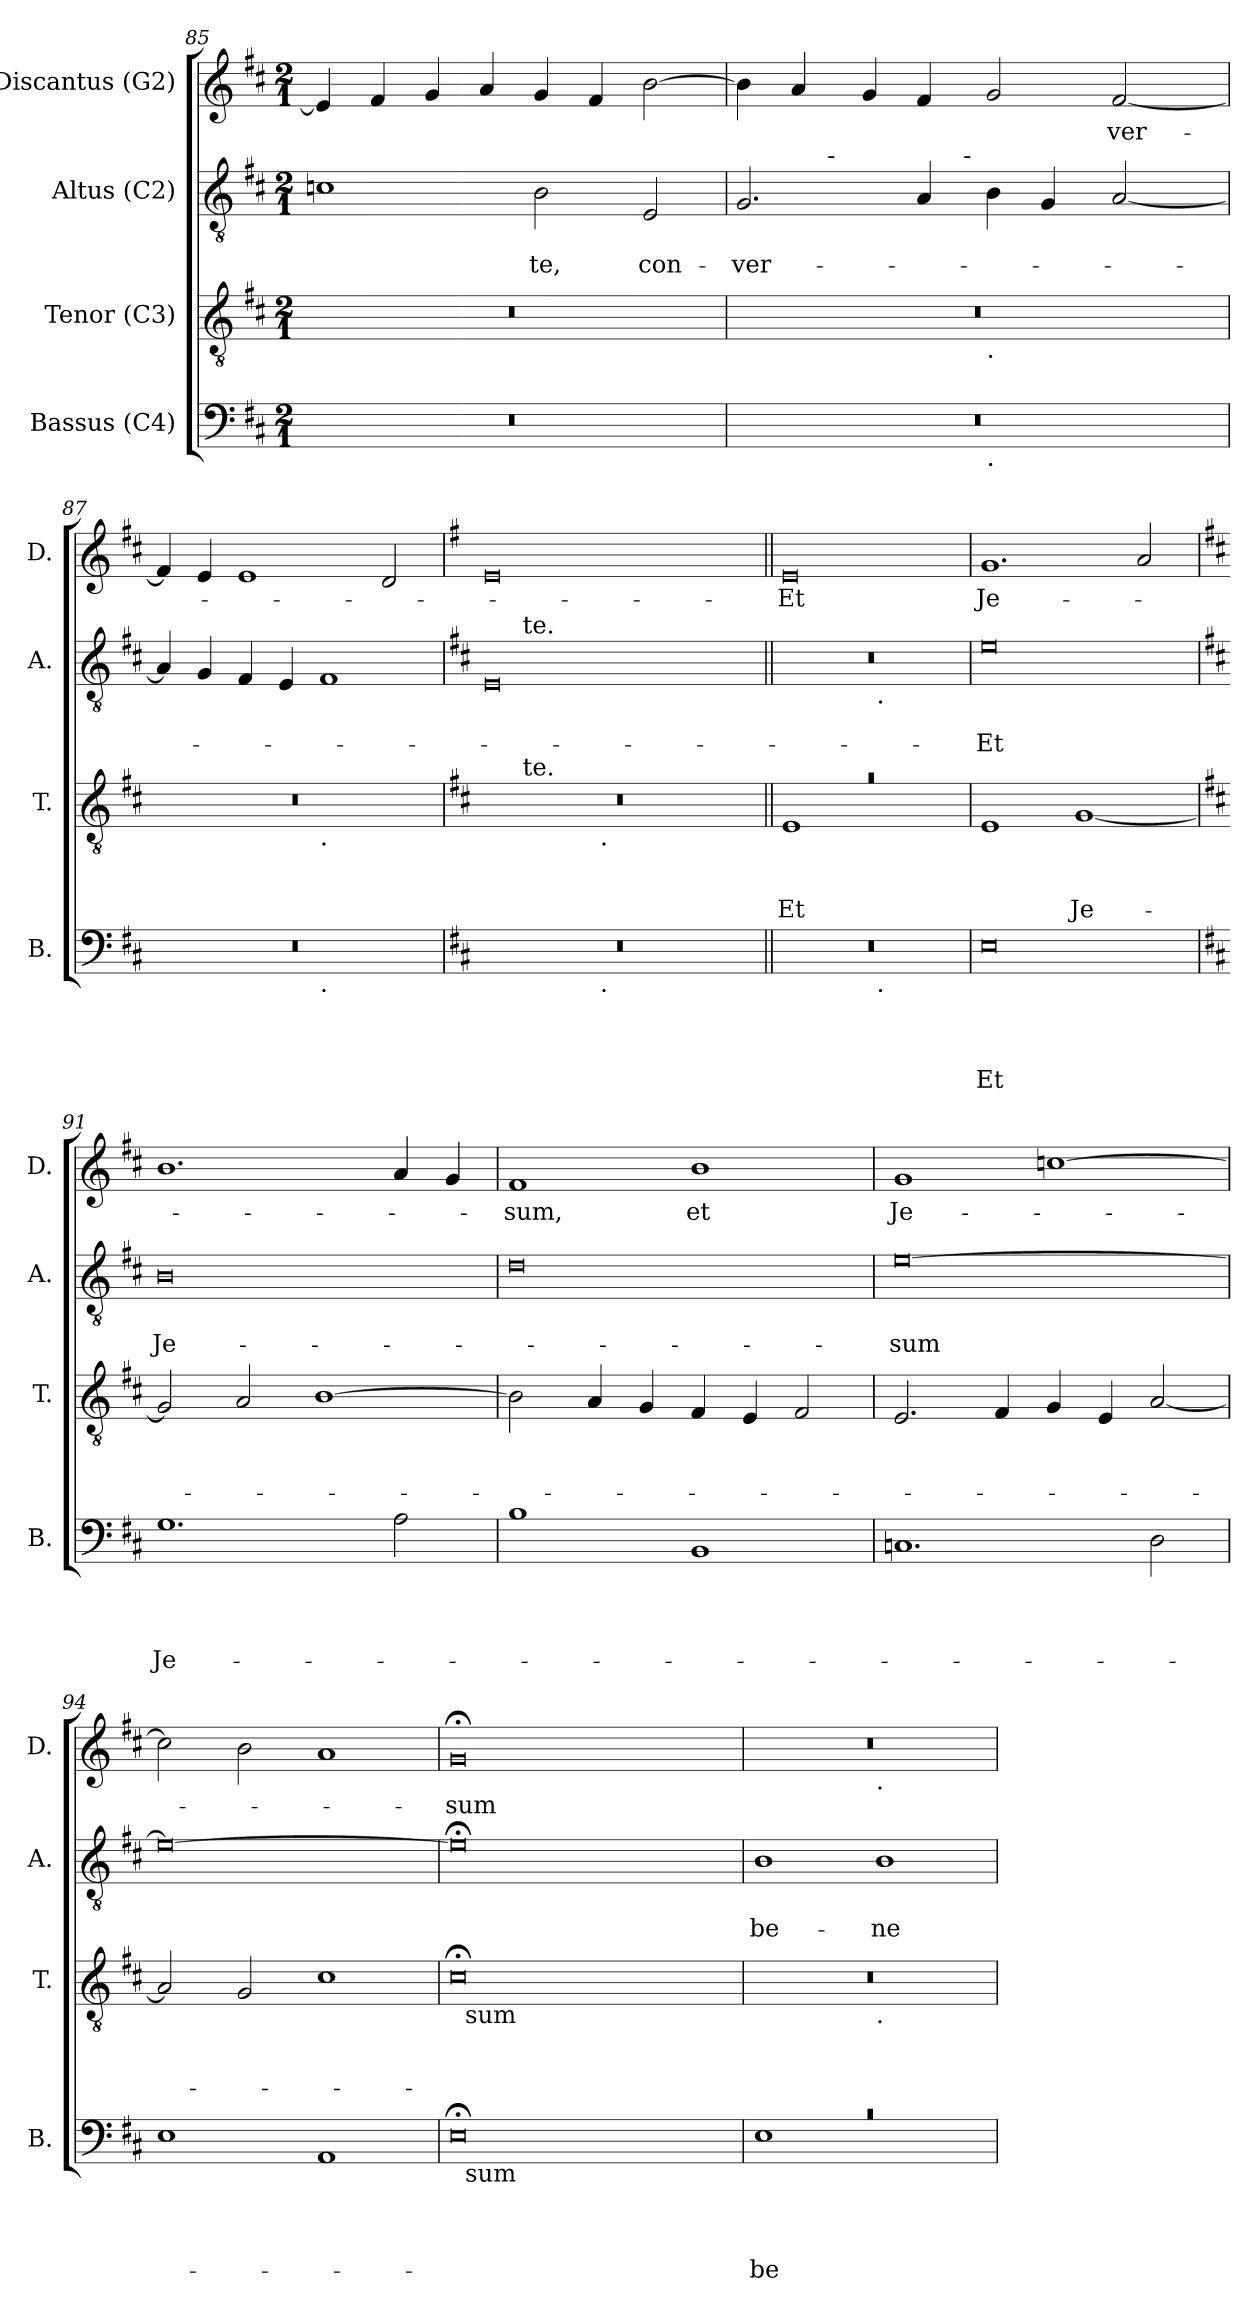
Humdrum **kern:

**kern	**text	**text	**text	**text	**kern	**text	**text	**text	**kern	**text	**text	**kern	**text
*part4	*part4	*part4	*part4	*part4	*part3	*part3	*part3	*part3	*part2	*part2	*part2	*part1	*part1
*staff4	*staff4	*staff4	*staff4	*staff4	*staff3	*staff3	*staff3	*staff3	*staff2	*staff2	*staff2	*staff1	*staff1
*I"Bassus (C4)	*	*	*	*	*I"Tenor (C3)	*	*	*	*I"Altus (C2)	*	*	*I"Discantus (G2)	*
*I'B.	*	*	*	*	*I'T.	*	*	*	*I'A.	*	*	*I'D.	*
*clefF4	*	*	*	*	*clefGv2	*	*	*	*clefGv2	*	*	*clefG2	*
*k[f#c#]	*	*	*	*	*k[f#c#]	*	*	*	*k[f#c#]	*	*	*k[f#c#]	*
*D:	*	*	*	*	*D:	*	*	*	*D:	*	*	*D:	*
*M2/1	*	*	*	*	*M2/1	*	*	*	*M2/1	*	*	*M2/1	*
=85	=85	=85	=85	=85	=85	=85	=85	=85	=85	=85	=85	=85	=85
0r	.	.	.	.	0r	.	.	.	1c	.	.	4e/]	.
.	.	.	.	.	.	.	.	.	.	.	.	4f#/	.
.	.	.	.	.	.	.	.	.	.	.	.	4g/	.
.	.	.	.	.	.	.	.	.	.	.	.	4a/	.
!	!	!	!	!	!	!	!	!	!	!	!LO:LY:b	!	!
.	.	.	.	.	.	.	.	.	2B\	.	-te,	4g/	.
.	.	.	.	.	.	.	.	.	.	.	.	4f#/	.
!	!	!	!	!	!	!	!	!	!	!	!LO:LY:b	!	!
.	.	.	.	.	.	.	.	.	2E/	.	con-	[<2b\	.
!!LO:LB:g=z
=86	=86	=86	=86	=86	=86	=86	=86	=86	=86	=86	=86	=86	=86
!	!	!	!	!	!	!	!	!	!	!	!LO:LY:b	!	!
*^	*	*	*	*	*^	*	*	*	*^	*	*	*	*
*	*	*	*	*	*	*	*	*	*	*	*	*^	*	*	*	*
0r	1ryy	.	.	.	.	0r	1ryy	.	.	.	2.G/	4.ryy	2...ryy	.	-ver-	4b\]	.
.	.	.	.	.	.	.	.	.	.	.	.	.	.	.	.	4a/	.
!	!	!	!	!	!	!	!	!	!	!	!	!LO:TX:a:t=-	!	!	!	!	!
.	.	.	.	.	.	.	.	.	.	.	.	1ryy	.	.	.	.	.
.	.	.	.	.	.	.	.	.	.	.	.	.	.	.	.	4g/	.
.	.	.	.	.	.	.	.	.	.	.	4A/	.	.	.	.	4f#/	.
!	!	!	!	!	!	!	!	!	!	!	!	!	!LO:TX:a:t=-	!	!	!	!
.	.	.	.	.	.	.	.	.	.	.	.	.	1ryy	.	.	.	.
!	!	!	!	!	!	!	!LO:TX:b:t=.	!	!	!	!	!	!	!	!	!	!
!	!LO:TX:b:t=.	!	!	!	!	!	!	!	!	!	!	!	!	!	!	!	!
.	1ryy	.	.	.	.	.	1ryy	.	.	.	4B\	.	.	.	.	2g/	.
.	.	.	.	.	.	.	.	.	.	.	4G/	.	.	.	.	.	.
.	.	.	.	.	.	.	.	.	.	.	.	2ryy	.	.	.	.	.
!	!	!	!	!	!	!	!	!	!	!	!	!	!	!	!	!	!LO:LY:b
.	.	.	.	.	.	.	.	.	.	.	[<2A/	.	.	.	.	[<2f#/	-ver-
.	.	.	.	.	.	.	.	.	.	.	.	8ryy	.	.	.	.	.
.	.	.	.	.	.	.	.	.	.	.	.	.	16ryy	.	.	.	.
*	*	*	*	*	*	*	*	*	*	*	*v	*v	*v	*	*	*	*
=87	=87	=87	=87	=87	=87	=87	=87	=87	=87	=87	=87	=87	=87	=87	=87
0r	1ryy	.	.	.	.	0r	1ryy	.	.	.	4A/]	.	.	4f#/]	.
.	.	.	.	.	.	.	.	.	.	.	4G/	.	.	4e/	.
.	.	.	.	.	.	.	.	.	.	.	4F#/	.	.	1e	.
.	.	.	.	.	.	.	.	.	.	.	4E/	.	.	.	.
!	!	!	!	!	!	!	!LO:TX:b:t=.	!	!	!	!	!	!	!	!
!	!LO:TX:b:t=.	!	!	!	!	!	!	!	!	!	!	!	!	!	!
.	1ryy	.	.	.	.	.	1ryy	.	.	.	1F#	.	.	.	.
.	.	.	.	.	.	.	.	.	.	.	.	.	.	2d/	.
*	*	*	*	*	*	*v	*v	*	*	*	*	*	*	*	*
=88	=88	=88	=88	=88	=88	=88	=88	=88	=88	=88	=88	=88	=88	=88
*	*	*	*	*	*	*	*	*	*	*	*	*	*k[f#]	*
*	*	*	*	*	*	*	*	*	*	*	*	*	*G:	*
*	*	*	*	*	*	*^	*	*	*	*^	*	*	*	*
*	*	*	*	*	*	*	*^	*	*	*	*	*	*	*	*	*
0r	2...ryy	.	.	.	.	0r	8..ryy	2...ryy	.	.	.	0E	8..ryy	.	.	0e	.
!	!	!	!	!	!	!	!	!	!	!	!	!	!LO:TX:a:t=te.	!	!	!	!
!	!	!	!	!	!	!	!LO:TX:a:t=te.	!	!	!	!	!	!	!	!	!	!
.	.	.	.	.	.	.	1ryy	.	.	.	.	.	1ryy	.	.	.	.
!	!	!	!	!	!	!	!	!LO:TX:b:t=.	!	!	!	!	!	!	!	!	!
!	!LO:TX:b:t=.	!	!	!	!	!	!	!	!	!	!	!	!	!	!	!	!
.	1ryy	.	.	.	.	.	.	1ryy	.	.	.	.	.	.	.	.	.
.	.	.	.	.	.	.	2ryy	.	.	.	.	.	2ryy	.	.	.	.
.	.	.	.	.	.	.	4ryy	.	.	.	.	.	4ryy	.	.	.	.
.	16ryy	.	.	.	.	.	.	16ryy	.	.	.	.	.	.	.	.	.
.	.	.	.	.	.	.	32ryy	.	.	.	.	.	32ryy	.	.	.	.
=89||	=89||	=89||	=89||	=89||	=89||	=89||	=89||	=89||	=89||	=89||	=89||	=89||	=89||	=89||	=89||	=89||	=89||
!	!	!	!	!	!	!LO:N:vis=1	!	!	!	!	!LO:LY:b	!	!	!	!	!	!LO:LY:b:rj
*	*	*	*	*	*	*	*v	*v	*	*	*	*	*	*	*	*	*
0r	1ryy	.	.	.	.	0ra	1E	.	.	Et	0r	1ryy	.	.	0e	-Et
!	!	!	!	!	!	!	!	!	!	!	!	!LO:TX:b:t=.	!	!	!	!
!	!LO:TX:b:t=.	!	!	!	!	!	!	!	!	!	!	!	!	!	!	!
.	1ryy	.	.	.	.	.	1ryy	.	.	.	.	1ryy	.	.	.	.
=90	=90	=90	=90	=90	=90	=90	=90	=90	=90	=90	=90	=90	=90	=90	=90	=90
!	!	!	!	!	!LO:LY:b:rj	!	!	!	!	!	!	!	!	!LO:LY:b:rj	!	!LO:LY:b
*v	*v	*	*	*	*	*	*	*	*	*	*v	*v	*	*	*	*
*	*	*	*	*	*v	*v	*	*	*	*	*	*	*	*
0E	.	.	.	Et	1E	.	.	.	0e	.	-Et	1.g	Je-
!	!	!	!	!	!	!	!	!LO:LY:b	!	!	!	!	!
.	.	.	.	.	[>1G	.	.	Je-	.	.	.	.	.
.	.	.	.	.	.	.	.	.	.	.	.	2a/	.
!!LO:PB:g=z
=91	=91	=91	=91	=91	=91	=91	=91	=91	=91	=91	=91	=91	=91
*	*	*	*	*	*	*	*	*	*	*	*	*k[f#c#]	*
*	*	*	*	*	*	*	*	*	*	*	*	*D:	*
!	!	!	!	!LO:LY:b	!	!	!	!	!	!	!LO:LY:b:rj	!	!
1.G	.	.	.	Je-	2G/]	.	.	.	0B	.	Je-	1.b	.
.	.	.	.	.	2A/	.	.	.	.	.	.	.	.
.	.	.	.	.	[>1B	.	.	.	.	.	.	.	.
2A\	.	.	.	.	.	.	.	.	.	.	.	4a/	.
.	.	.	.	.	.	.	.	.	.	.	.	4g/	.
=92	=92	=92	=92	=92	=92	=92	=92	=92	=92	=92	=92	=92	=92
!	!	!	!	!	!	!	!	!	!	!	!	!	!LO:LY:b
1B	.	.	.	.	2B\]	.	.	.	0d	.	.	1f#	-sum,
.	.	.	.	.	4A/	.	.	.	.	.	.	.	.
.	.	.	.	.	4G/	.	.	.	.	.	.	.	.
!	!	!	!	!	!	!	!	!	!	!	!	!	!LO:LY:b
1BB	.	.	.	.	4F#/	.	.	.	.	.	.	1b	et
.	.	.	.	.	4E/	.	.	.	.	.	.	.	.
.	.	.	.	.	2F#/	.	.	.	.	.	.	.	.
=93	=93	=93	=93	=93	=93	=93	=93	=93	=93	=93	=93	=93	=93
!	!	!	!	!	!	!	!	!	!	!	!LO:LY:b	!	!LO:LY:b
1.Cn	.	.	.	.	2.E/	.	.	.	[>0e	.	-sum	1g	Je-
.	.	.	.	.	4F#/	.	.	.	.	.	.	.	.
.	.	.	.	.	4G/	.	.	.	.	.	.	[>1cc	.
.	.	.	.	.	4E/	.	.	.	.	.	.	.	.
2D\	.	.	.	.	[<2A/	.	.	.	.	.	.	.	.
=94	=94	=94	=94	=94	=94	=94	=94	=94	=94	=94	=94	=94	=94
1E	.	.	.	.	2A/]	.	.	.	0e_	.	.	2cc\]	.
.	.	.	.	.	2G/	.	.	.	.	.	.	2b\	.
1AA	.	.	.	.	1c#	.	.	.	.	.	.	1a	.
=95	=95	=95	=95	=95	=95	=95	=95	=95	=95	=95	=95	=95	=95
!	!	!	!	!	!	!	!	!	!	!	!	!	!LO:LY:b
*^	*	*	*	*	*^	*	*	*	*	*	*	*	*
0E;<	32ryy	.	.	.	.	0c#;<	32ryy	.	.	.	0e;<]	.	.	0g;	-sum
!	!	!	!	!	!	!	!LO:TX:b:t=sum	!	!	!	!	!	!	!	!
!	!LO:TX:b:t=sum	!	!	!	!	!	!	!	!	!	!	!	!	!	!
.	1ryy	.	.	.	.	.	1ryy	.	.	.	.	.	.	.	.
.	2ryy	.	.	.	.	.	2ryy	.	.	.	.	.	.	.	.
.	4...ryy	.	.	.	.	.	4...ryy	.	.	.	.	.	.	.	.
!!LO:LB:g=z
=96	=96	=96	=96	=96	=96	=96	=96	=96	=96	=96	=96	=96	=96	=96	=96
!LO:N:vis=1	!	!	!	!	!LO:LY:b	!	!	!	!	!	!	!	!LO:LY:b	!	!
*	*	*	*	*	*	*	*	*	*	*	*	*	*	*^	*
0rc	1E	.	.	.	-be-	0r	1ryy	.	.	.	1B	.	be-	0r	1ryy	.
!	!	!	!	!	!	!	!	!	!	!	!	!	!	!	!LO:TX:b:t=.	!
!	!	!	!	!	!	!	!LO:TX:b:t=.	!	!	!	!	!	!	!	!	!
!	!	!	!	!	!	!	!	!	!	!	!	!	!LO:LY:b	!	!	!
.	1ryy	.	.	.	.	.	1ryy	.	.	.	1B	.	-ne-	.	1ryy	.
*v	*v	*	*	*	*	*	*	*	*	*	*	*	*	*v	*v	*
*	*	*	*	*	*v	*v	*	*	*	*	*	*	*	*
=	=	=	=	=	=	=	=	=	=	=	=	=	=
*-	*-	*-	*-	*-	*-	*-	*-	*-	*-	*-	*-	*-	*-
